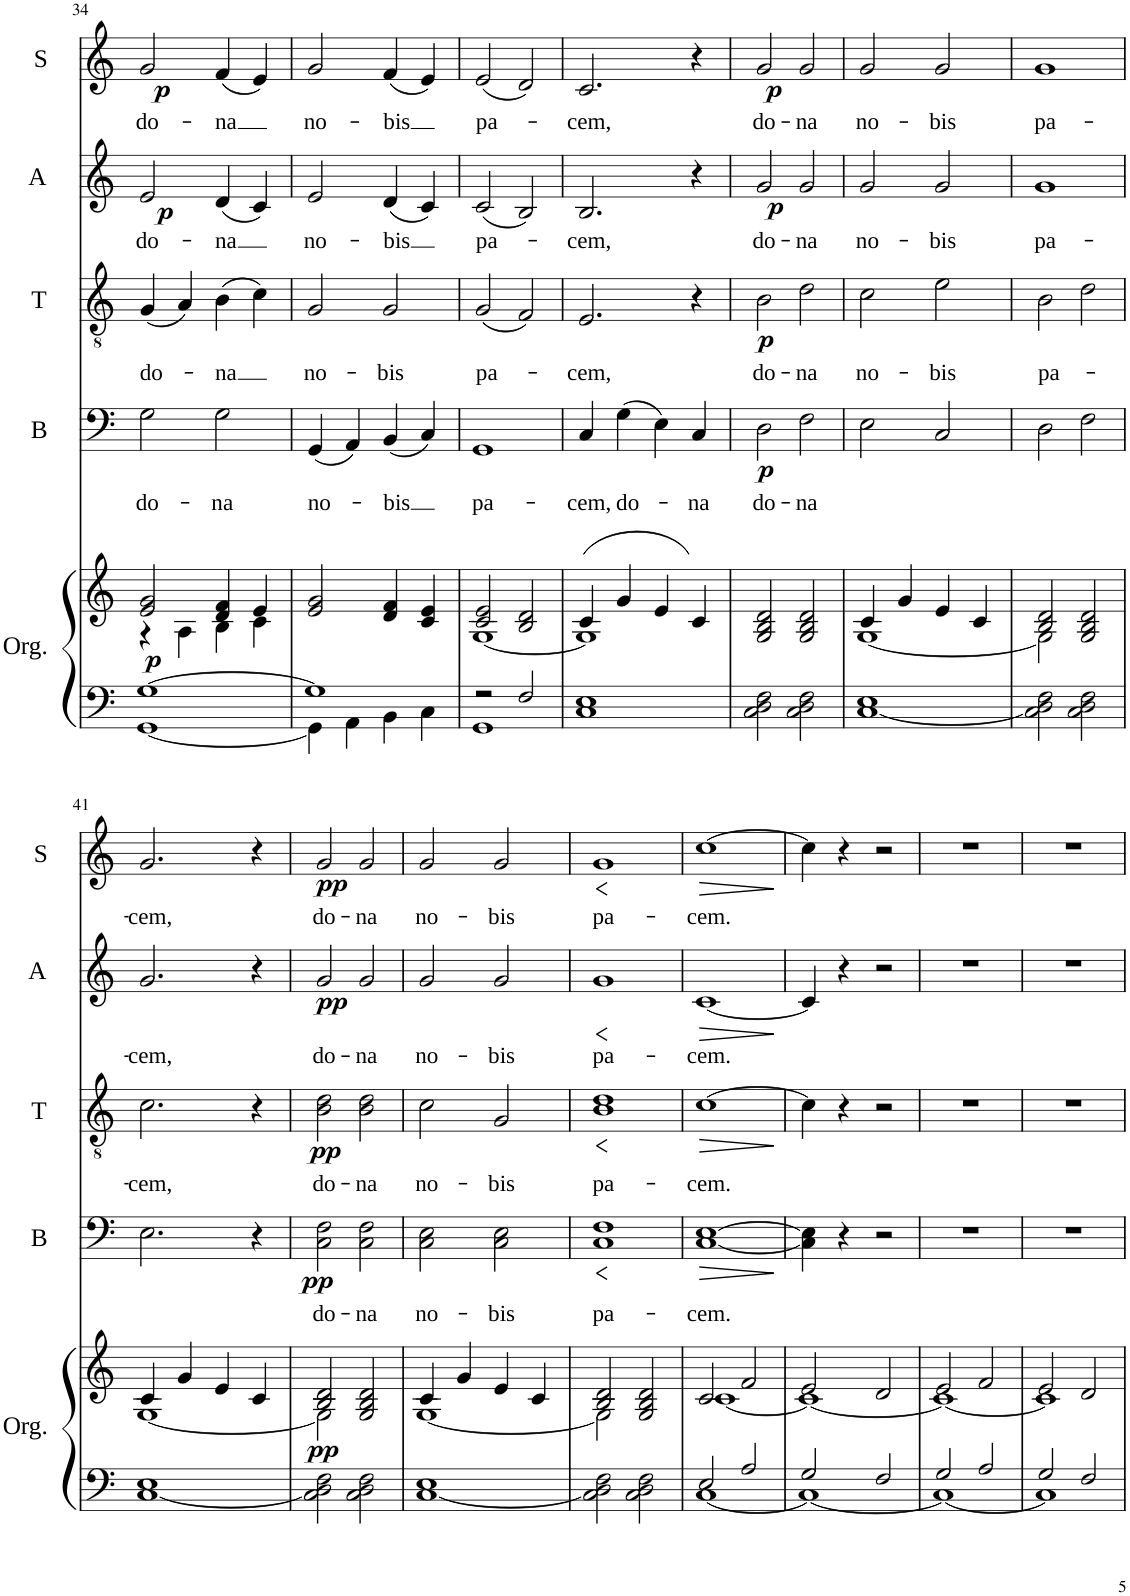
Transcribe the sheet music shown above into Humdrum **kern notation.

**kern	**kern	**dynam	**kern	**text	**dynam	**kern	**text	**dynam	**kern	**text	**dynam	**kern	**text	**dynam
*part5	*part5	*part5	*part4	*part4	*part4	*part3	*part3	*part3	*part2	*part2	*part2	*part1	*part1	*part1
*staff6	*staff5	*staff5/6	*staff4	*staff4	*staff4	*staff3	*staff3	*staff3	*staff2	*staff2	*staff2	*staff1	*staff1	*staff1
*I"Organ	*	*	*I"B	*	*	*I"T	*	*	*I"A	*	*	*I"S	*	*
*I'Org.	*	*	*I'B	*	*	*I'T	*	*	*I'A	*	*	*I'S	*	*
!!LO:PB:g=z
*clefF4	*clefG2	*	*clefF4	*	*	*clefGv2	*	*	*clefG2	*	*	*clefG2	*	*
*k[]	*k[]	*	*k[]	*	*	*k[]	*	*	*k[]	*	*	*k[]	*	*
*M4/4	*M4/4	*	*M4/4	*	*	*M4/4	*	*	*M4/4	*	*	*M4/4	*	*
=34	=34	=34	=34	=34	=34	=34	=34	=34	=34	=34	=34	=34	=34	=34
*^	*^	*	*	*	*	*	*	*	*	*	*	*	*	*
!	!	!	!	!LO:DY:b	!	!LO:LY:b	!	!	!LO:LY:b	!	!	!LO:LY:b	!LO:DY:b	!	!LO:LY:b	!LO:DY:b
[1G	[1GG	2e/ 2g/	4r	p	2G\	do-	.	(4G/	do-	.	2e/	do-	p	2g/	do-	p
.	.	.	4A\	.	.	.	.	4A/)	.	.	.	.	.	.	.	.
!	!	!	!	!	!	!LO:LY:b	!	!	!LO:LY:b	!	!	!LO:LY:b	!	!	!LO:LY:b	!
.	.	4d/ 4f/	4B\	.	2G\	-na	.	(4B\	-na	.	(4d/	-na	.	(4f/	-na	.
.	.	4e/	4c\	.	.	.	.	4c\)	.	.	4c/)	.	.	4e/)	.	.
=35	=35	=35	=35	=35	=35	=35	=35	=35	=35	=35	=35	=35	=35	=35	=35	=35
!	!	!	!	!	!	!LO:LY:b	!	!	!LO:LY:b	!	!	!LO:LY:b	!	!	!LO:LY:b	!
*	*	*v	*v	*	*	*	*	*	*	*	*	*	*	*	*	*
1G]	4GG\]	2e/ 2g/	.	(4GG/	no-	.	2G/	no-	.	2e/	no-	.	2g/	no-	.
.	4AA\	.	.	4AA/)	.	.	.	.	.	.	.	.	.	.	.
!	!	!	!	!	!LO:LY:b	!	!	!LO:LY:b	!	!	!LO:LY:b	!	!	!LO:LY:b	!
.	4BB\	4d/ 4f/	.	(4BB/	-bis	.	2G/	-bis	.	(4d/	-bis	.	(4f/	-bis	.
.	4C\	4c/ 4e/	.	4C/)	.	.	.	.	.	4c/)	.	.	4e/)	.	.
=36	=36	=36	=36	=36	=36	=36	=36	=36	=36	=36	=36	=36	=36	=36	=36
*	*	*^	*	*	*	*	*	*	*	*	*	*	*	*	*
!	!	!	!	!	!	!LO:LY:b	!	!	!LO:LY:b	!	!	!LO:LY:b	!	!	!LO:LY:b	!
2r	1GG	2c/ 2e/	[1G	.	1GG	pa-	.	(2G/	pa-	.	(2c/	pa-	.	(2e/	pa-	.
2F/	.	2B/ 2d/	.	.	.	.	.	2F/)	.	.	2B/)	.	.	2d/)	.	.
*v	*v	*	*	*	*	*	*	*	*	*	*	*	*	*	*	*
=37	=37	=37	=37	=37	=37	=37	=37	=37	=37	=37	=37	=37	=37	=37	=37
!	!	!	!	!	!LO:LY:b	!	!	!LO:LY:b	!	!	!LO:LY:b	!	!	!LO:LY:b	!
1C 1E	(4c/	1G]	.	4C/	-cem,	.	2.E/	-cem,	.	2.B/	-cem,	.	2.c/	-cem,	.
!	!	!	!	!	!LO:LY:b	!	!	!	!	!	!	!	!	!	!
.	4g/	.	.	(4G\	do-	.	.	.	.	.	.	.	.	.	.
.	4e/	.	.	4E\)	.	.	.	.	.	.	.	.	.	.	.
!	!	!	!	!	!LO:LY:b	!	!	!	!	!	!	!	!	!	!
.	4c/)	.	.	4C/	-na	.	4r	.	.	4r	.	.	4r	.	.
*	*v	*v	*	*	*	*	*	*	*	*	*	*	*	*	*
=38	=38	=38	=38	=38	=38	=38	=38	=38	=38	=38	=38	=38	=38	=38
!	!	!	!	!LO:LY:b	!LO:DY:b	!	!LO:LY:b	!LO:DY:b	!	!LO:LY:b	!LO:DY:b	!	!LO:LY:b	!LO:DY:b
2C\ 2D\ 2F\	2G/ 2B/ 2d/	.	2D\	do-	p	2B\	do-	p	2g/	do-	p	2g/	do-	p
!	!	!	!	!LO:LY:b	!	!	!LO:LY:b	!	!	!LO:LY:b	!	!	!LO:LY:b	!
2C\ 2D\ 2F\	2G/ 2B/ 2d/	.	2F\	-na	.	2d\	-na	.	2g/	-na	.	2g/	-na	.
=39	=39	=39	=39	=39	=39	=39	=39	=39	=39	=39	=39	=39	=39	=39
*	*^	*	*	*	*	*	*	*	*	*	*	*	*	*
!	!	!	!	!	!	!	!	!LO:LY:b	!	!	!LO:LY:b	!	!	!LO:LY:b	!
[1C 1E	4c/	[1G	.	2E\	.	.	2c\	no-	.	2g/	no-	.	2g/	no-	.
.	4g/	.	.	.	.	.	.	.	.	.	.	.	.	.	.
!	!	!	!	!	!	!	!	!LO:LY:b	!	!	!LO:LY:b	!	!	!LO:LY:b	!
.	4e/	.	.	2C/	.	.	2e\	-bis	.	2g/	-bis	.	2g/	-bis	.
.	4c/	.	.	.	.	.	.	.	.	.	.	.	.	.	.
=40	=40	=40	=40	=40	=40	=40	=40	=40	=40	=40	=40	=40	=40	=40	=40
!	!	!	!	!	!	!	!	!LO:LY:b	!	!	!LO:LY:b	!	!	!LO:LY:b	!
2C\] 2D\ 2F\	2B/ 2d/	2G\]	.	2D\	.	.	2B\	pa-	.	1g	pa-	.	1g	pa-	.
2C\ 2D\ 2F\	2G/ 2B/ 2d/	2ryy	.	2F\	.	.	2d\	.	.	.	.	.	.	.	.
!!LO:LB:g=z
=41	=41	=41	=41	=41	=41	=41	=41	=41	=41	=41	=41	=41	=41	=41	=41
!	!	!	!	!	!	!	!	!LO:LY:b	!	!	!LO:LY:b	!	!	!LO:LY:b	!
[1C 1E	4c/	[1G	.	2.E\	.	.	2.c\	-cem,	.	2.g/	-cem,	.	2.g/	-cem,	.
.	4g/	.	.	.	.	.	.	.	.	.	.	.	.	.	.
.	4e/	.	.	.	.	.	.	.	.	.	.	.	.	.	.
.	4c/	.	.	4r	.	.	4r	.	.	4r	.	.	4r	.	.
=42	=42	=42	=42	=42	=42	=42	=42	=42	=42	=42	=42	=42	=42	=42	=42
!	!	!	!LO:DY:b	!	!LO:LY:b	!LO:DY:b	!	!LO:LY:b	!LO:DY:b	!	!LO:LY:b	!LO:DY:b	!	!LO:LY:b	!LO:DY:b
2C\] 2D\ 2F\	2B/ 2d/	2G\]	pp	2C\ 2F\	do-	pp	2B\ 2d\	do-	pp	2g/	do-	pp	2g/	do-	pp
!	!	!	!	!	!LO:LY:b	!	!	!LO:LY:b	!	!	!LO:LY:b	!	!	!LO:LY:b	!
2C\ 2D\ 2F\	2G/ 2B/ 2d/	2ryy	.	2C\ 2F\	-na	.	2B\ 2d\	-na	.	2g/	-na	.	2g/	-na	.
=43	=43	=43	=43	=43	=43	=43	=43	=43	=43	=43	=43	=43	=43	=43	=43
!	!	!	!	!	!LO:LY:b	!	!	!LO:LY:b	!	!	!LO:LY:b	!	!	!LO:LY:b	!
[1C 1E	4c/	[1G	.	2C\ 2E\	no-	.	2c\	no-	.	2g/	no-	.	2g/	no-	.
.	4g/	.	.	.	.	.	.	.	.	.	.	.	.	.	.
!	!	!	!	!	!LO:LY:b	!	!	!LO:LY:b	!	!	!LO:LY:b	!	!	!LO:LY:b	!
.	4e/	.	.	2C\ 2E\	-bis	.	2G/	-bis	.	2g/	-bis	.	2g/	-bis	.
.	4c/	.	.	.	.	.	.	.	.	.	.	.	.	.	.
=44	=44	=44	=44	=44	=44	=44	=44	=44	=44	=44	=44	=44	=44	=44	=44
!	!	!	!	!	!LO:LY:b	!LO:HP:b	!	!LO:LY:b	!LO:HP:b	!	!LO:LY:b	!LO:HP:b	!	!LO:LY:b	!LO:HP:b
2C\] 2D\ 2F\	2B/ 2d/	2G\]	.	1C 1F	pa-	<	1B 1d	pa-	<	1g	pa-	<	1g	pa-	<
2C\ 2D\ 2F\	2G/ 2B/ 2d/	2ryy	.	.	.	.	.	.	.	.	.	.	.	.	.
*	*v	*v	*	*	*	*	*	*	*	*	*	*	*	*	*
.	.	.	.	.	[	.	.	[	.	.	[	.	.	[
=45	=45	=45	=45	=45	=45	=45	=45	=45	=45	=45	=45	=45	=45	=45
*^	*^	*	*	*	*	*	*	*	*	*	*	*	*	*
!	!	!	!	!	!	!LO:LY:b	!LO:HP:b	!	!LO:LY:b	!LO:HP:b	!	!LO:LY:b	!LO:HP:b	!	!LO:LY:b	!LO:HP:b
2E/	[1C	2c/	[1c	.	[1C [1E	-cem.	>	[1c	-cem.	>	[1c	-cem.	>	[1cc	-cem.	>
2A/	.	2f/	.	.	.	.	.	.	.	.	.	.	.	.	.	.
*v	*v	*	*	*	*	*	*	*	*	*	*	*	*	*	*	*
*	*v	*v	*	*	*	*	*	*	*	*	*	*	*	*	*
.	.	.	.	.	]	.	.	]	.	.	]	.	.	]
=46	=46	=46	=46	=46	=46	=46	=46	=46	=46	=46	=46	=46	=46	=46
*^	*^	*	*	*	*	*	*	*	*	*	*	*	*	*
2G/	1C_	2e/	1c_	.	4C\] 4E\]	.	.	4c\]	.	.	4c/]	.	.	4cc\]	.	.
.	.	.	.	.	4r	.	.	4r	.	.	4r	.	.	4r	.	.
2F/	.	2d/	.	.	2r	.	.	2r	.	.	2r	.	.	2r	.	.
=47	=47	=47	=47	=47	=47	=47	=47	=47	=47	=47	=47	=47	=47	=47	=47	=47
2G/	1C_	2e/	1c_	.	1r	.	.	1r	.	.	1r	.	.	1r	.	.
2A/	.	2f/	.	.	.	.	.	.	.	.	.	.	.	.	.	.
=48	=48	=48	=48	=48	=48	=48	=48	=48	=48	=48	=48	=48	=48	=48	=48	=48
2G/	1C]	2e/	1c]	.	1r	.	.	1r	.	.	1r	.	.	1r	.	.
2F/	.	2d/	.	.	.	.	.	.	.	.	.	.	.	.	.	.
*v	*v	*	*	*	*	*	*	*	*	*	*	*	*	*	*	*
*	*v	*v	*	*	*	*	*	*	*	*	*	*	*	*	*
=	=	=	=	=	=	=	=	=	=	=	=	=	=	=
*-	*-	*-	*-	*-	*-	*-	*-	*-	*-	*-	*-	*-	*-	*-
